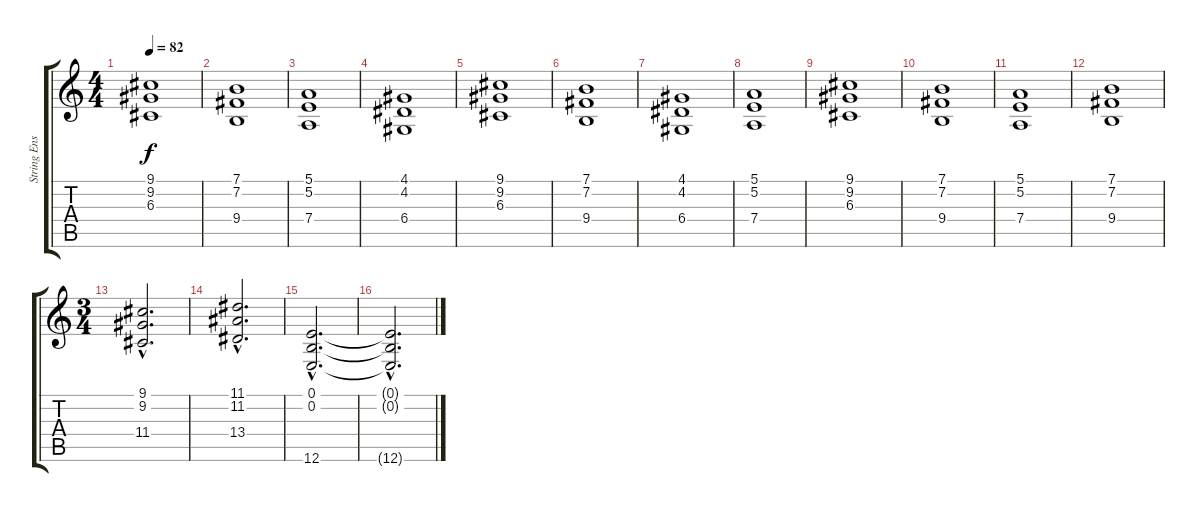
\track ("String Ensemble" "String Ens") {instrument stringensemble1}
\staff {score tabs}
\tuning (E4 B3 G3 D3 A2 E2) {hide}
\ts (4 4)
\tempo 82
\clef g2
\ks c
(9.1 9.2 6.3).1{dy f} |
(7.1 7.2 9.4).1 |
(5.1 5.2 7.4).1 |
(4.1 4.2 6.4).1 |
(9.1 9.2 6.3).1 |
(7.1 7.2 9.4).1 |
(4.1 4.2 6.4).1 |
(5.1 5.2 7.4).1 |
(9.1 9.2 6.3).1 |
(7.1 7.2 9.4).1 |
(5.1 5.2 7.4).1 |
(7.1 7.2 9.4).1 |
\ts (3 4)
(9.1{hac} 9.2{hac} 11.4{hac}).2{d} |
(11.1{hac} 11.2{hac} 13.4{hac}).2{d} |
(0.1{hac} 0.2{hac} 12.6{hac}).2{d} |
(0.1{hac t} 0.2{hac t} 12.6{hac t}).2{d}
